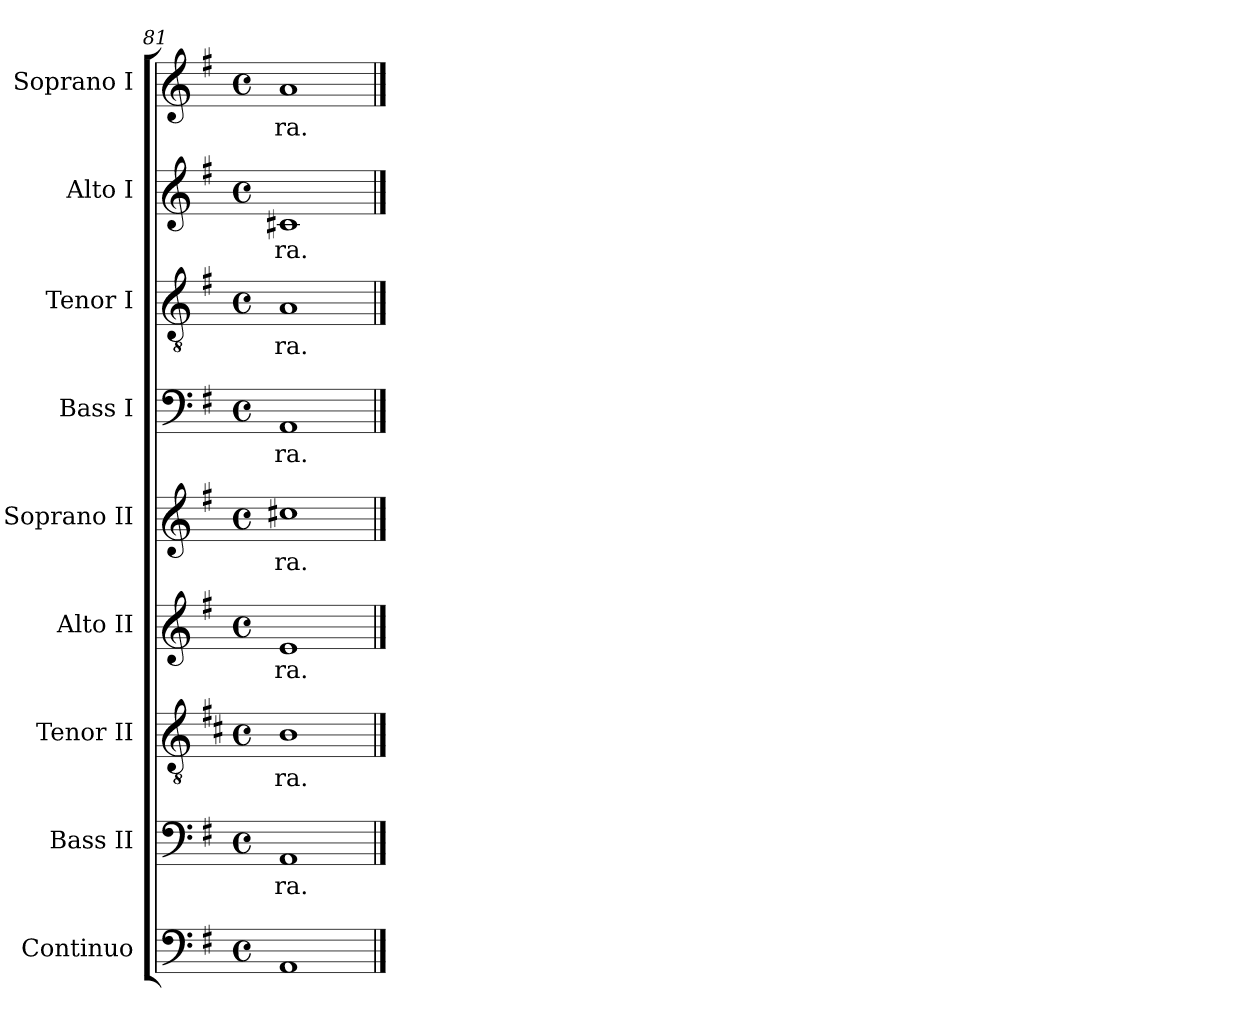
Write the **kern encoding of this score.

**kern	**kern	**text	**kern	**text	**kern	**text	**kern	**text	**kern	**text	**kern	**text	**kern	**text	**kern	**text
*part9	*part8	*part8	*part7	*part7	*part6	*part6	*part5	*part5	*part4	*part4	*part3	*part3	*part2	*part2	*part1	*part1
*staff9	*staff8	*staff8	*staff7	*staff7	*staff6	*staff6	*staff5	*staff5	*staff4	*staff4	*staff3	*staff3	*staff2	*staff2	*staff1	*staff1
*I"Continuo	*I"Bass II	*	*I"Tenor II	*	*I"Alto II	*	*I"Soprano II	*	*I"Bass I	*	*I"Tenor I	*	*I"Alto I	*	*I"Soprano I	*
*	*I'B II	*	*I'T II	*	*I'A II	*	*I'S II	*	*I'B I	*	*I'T I	*	*I'A I	*	*I'S I	*
*clefF4	*clefF4	*	*clefGv2	*	*clefG2	*	*clefG2	*	*clefF4	*	*clefGv2	*	*clefG2	*	*clefG2	*
*	*	*	*ITrd4c7	*	*	*	*	*	*	*	*	*	*	*	*	*
*k[f#]	*k[f#]	*	*k[f#]	*	*k[f#]	*	*k[f#]	*	*k[f#]	*	*k[f#]	*	*k[f#]	*	*k[f#]	*
*G:	*G:	*	*G:	*	*G:	*	*G:	*	*G:	*	*G:	*	*G:	*	*G:	*
*M4/4	*M4/4	*	*M4/4	*	*M4/4	*	*M4/4	*	*M4/4	*	*M4/4	*	*M4/4	*	*M4/4	*
*met(c)	*met(c)	*	*met(c)	*	*met(c)	*	*met(c)	*	*met(c)	*	*met(c)	*	*met(c)	*	*met(c)	*
=81	=81	=81	=81	=81	=81	=81	=81	=81	=81	=81	=81	=81	=81	=81	=81	=81
!	!	!LO:LY:b	!	!LO:LY:b	!	!LO:LY:b	!	!LO:LY:b	!	!LO:LY:b	!	!LO:LY:b	!	!LO:LY:b	!	!LO:LY:b
1AA	1AA	ra.	1E	ra.	1e	ra.	1cc#X	ra.	1AA	ra.	1A	-ra.	1c#X	-ra.	1a	ra.
==	==	==	==	==	==	==	==	==	==	==	==	==	==	==	==	==
*-	*-	*-	*-	*-	*-	*-	*-	*-	*-	*-	*-	*-	*-	*-	*-	*-
